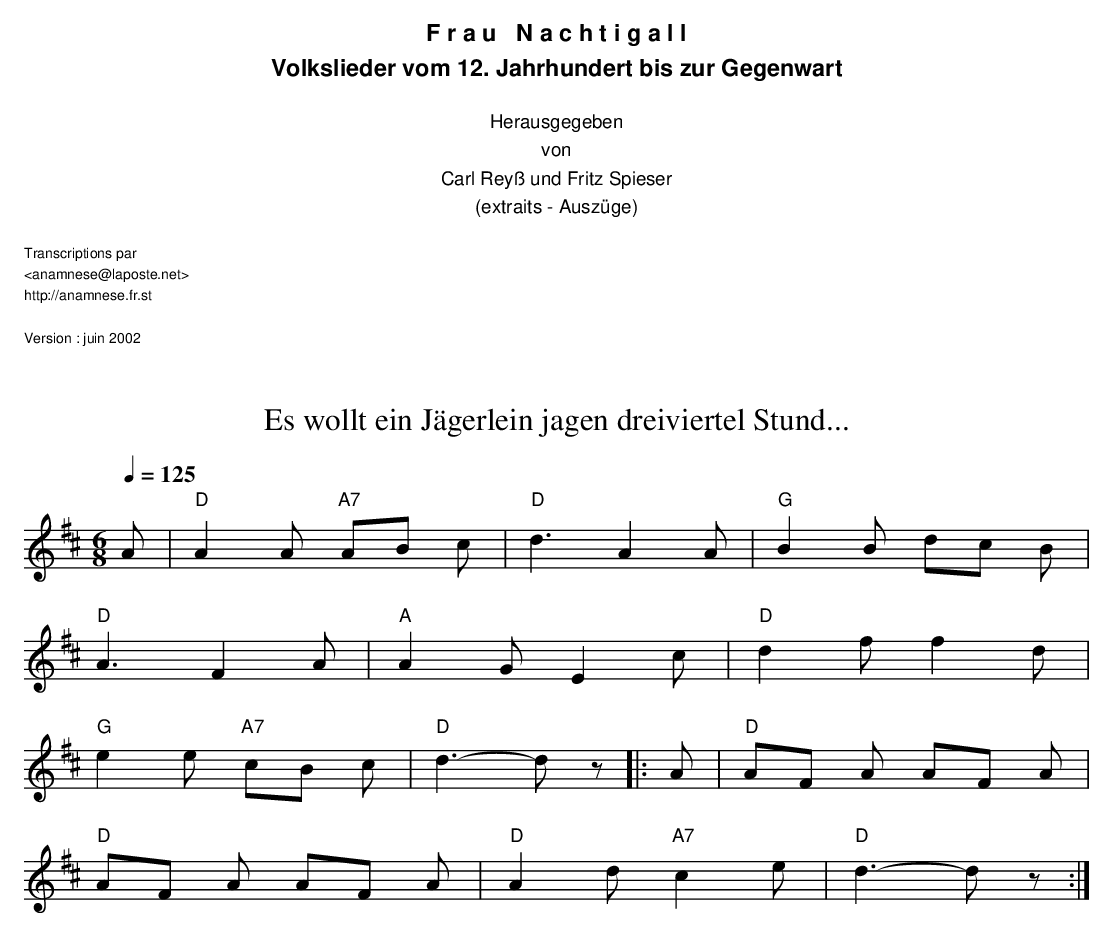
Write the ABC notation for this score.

X:1
T:Es wollt ein Jägerlein jagen dreiviertel Stund...
M:6/8
L:1/8
Q:1/4=125
K:D
A | "D"A2 A "A7"AB c | "D"d3 A2 A | "G"B2 B dc B |
 "D"A3 F2 A | "A"A2 G E2 c | "D"d2 ff2 d |
 "G"e2e "A7"cB c | "D"d3-d z |: A | "D"AF A AF A |
 "D"AF A AF A | "D"A2 d "A7"c2 e | "D"d3-d z :|
